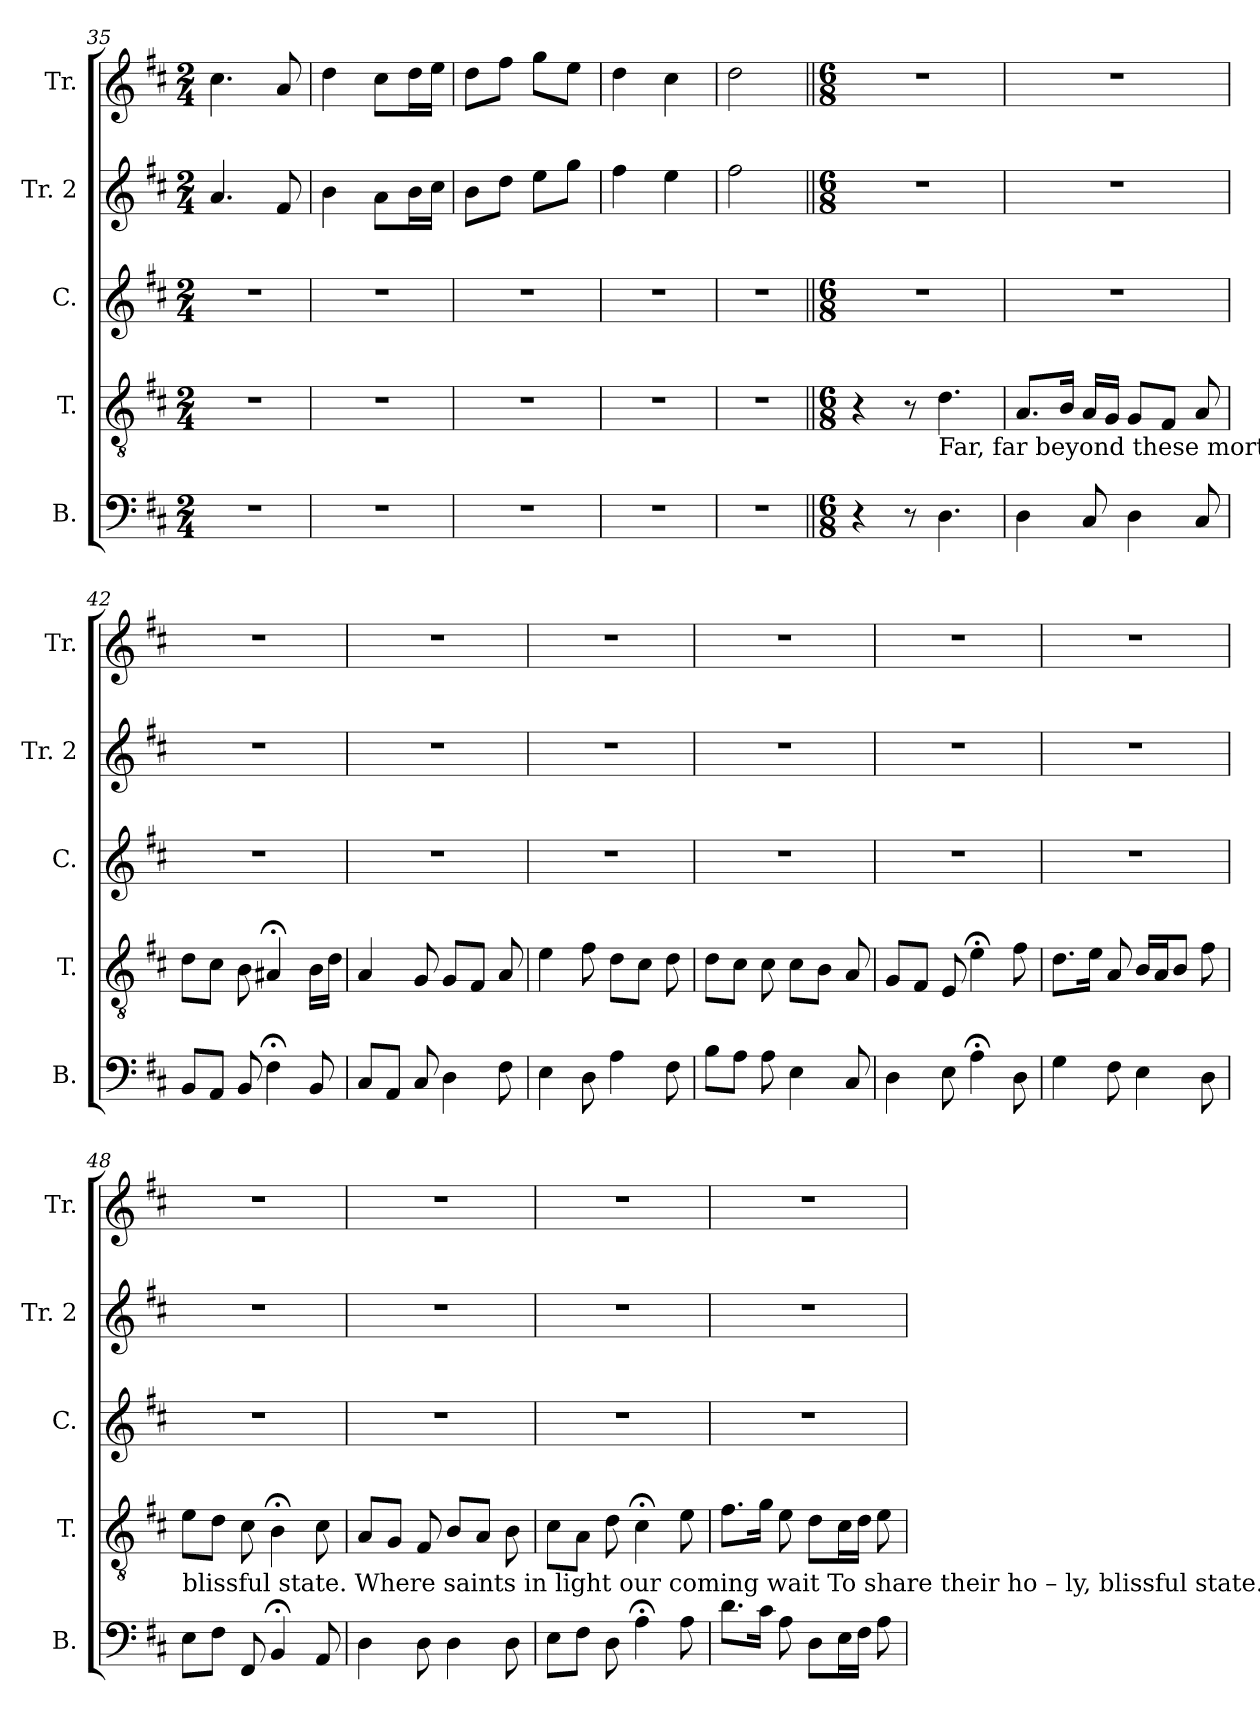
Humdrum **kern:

**kern	**kern	**kern	**kern	**kern
*part5	*part4	*part3	*part2	*part1
*staff5	*staff4	*staff3	*staff2	*staff1
*I"B.	*I"T.	*I"C.	*I"Tr. 2	*I"Tr.
*I'B.	*I'T.	*I'C.	*I'Tr. 2	*I'Tr.
*clefF4	*clefGv2	*clefG2	*clefG2	*clefG2
*k[f#c#]	*k[f#c#]	*k[f#c#]	*k[f#c#]	*k[f#c#]
*M2/4	*M2/4	*M2/4	*M2/4	*M2/4
=35	=35	=35	=35	=35
2r	2r	2r	4.a/	4.cc#\
.	.	.	8f#/	8a/
=36	=36	=36	=36	=36
2r	2r	2r	4b\	4dd\
.	.	.	8a\L	8cc#\L
.	.	.	16b\L	16dd\L
.	.	.	16cc#\JJ	16ee\JJ
=37	=37	=37	=37	=37
2r	2r	2r	8b\L	8dd\L
.	.	.	8dd\J	8ff#\J
.	.	.	8ee\L	8gg\L
.	.	.	8gg\J	8ee\J
=38	=38	=38	=38	=38
2r	2r	2r	4ff#\	4dd\
.	.	.	4ee\	4cc#\
=39	=39	=39	=39	=39
2r	2r	2r	2ff#\	2dd\
!!LO:LB:g=z
=40||	=40||	=40||	=40||	=40||
*M6/8	*M6/8	*M6/8	*M6/8	*M6/8
*	*	*	*	*MM50
4r	4r	2.r	2.r	2.r
8r	8r	.	.	.
!	!LO:TX:b:t=Far,     far   beyond  these mortal  shores,   A  bright   inheritance  is  ours; Where saints in light our coming  wait  To  share  their  ho – ly,	!	!	!
4.D\	4.d\	.	.	.
=41	=41	=41	=41	=41
4D\	8.A/L	2.r	2.r	2.r
.	16B/Jk	.	.	.
8C#/	16A/LL	.	.	.
.	16G/JJ	.	.	.
4D\	8G/L	.	.	.
.	8F#/J	.	.	.
8C#/	8A/	.	.	.
=42	=42	=42	=42	=42
8BB/L	8d\L	2.r	2.r	2.r
8AA/J	8c#\J	.	.	.
8BB/	8B\	.	.	.
4F#;<\	4A#X;</	.	.	.
8BB/	16B\LL	.	.	.
.	16d\JJ	.	.	.
=43	=43	=43	=43	=43
8C#/L	4A/	2.r	2.r	2.r
8AA/J	.	.	.	.
8C#/	8G/	.	.	.
4D\	8G/L	.	.	.
.	8F#/J	.	.	.
8F#\	8A/	.	.	.
=44	=44	=44	=44	=44
4E\	4e\	2.r	2.r	2.r
8D\	8f#\	.	.	.
4A\	8d\L	.	.	.
.	8c#\J	.	.	.
8F#\	8d\	.	.	.
=45	=45	=45	=45	=45
8B\L	8d\L	2.r	2.r	2.r
8A\J	8c#\J	.	.	.
8A\	8c#\	.	.	.
4E\	8c#\L	.	.	.
.	8B\J	.	.	.
8C#/	8A/	.	.	.
=46	=46	=46	=46	=46
4D\	8G/L	2.r	2.r	2.r
.	8F#/J	.	.	.
8E\	8E/	.	.	.
4A;<\	4e;<\	.	.	.
8D\	8f#\	.	.	.
=47	=47	=47	=47	=47
4G\	8.d\L	2.r	2.r	2.r
.	16e\Jk	.	.	.
8F#\	8A/	.	.	.
4E\	16B/LL	.	.	.
.	16A/J	.	.	.
.	8B/J	.	.	.
8D\	8f#\	.	.	.
!!LO:PB:g=z
=48	=48	=48	=48	=48
!	!LO:TX:b:t=blissful state. Where saints in light our coming wait To  share their ho  – ly,   blissful  state.	!	!	!
8E\L	8e\L	2.r	2.r	2.r
8F#\J	8d\J	.	.	.
8FF#/	8c#\	.	.	.
4BB;</	4B;<\	.	.	.
8AA/	8c#\	.	.	.
=49	=49	=49	=49	=49
4D\	8A/L	2.r	2.r	2.r
.	8G/J	.	.	.
8D\	8F#/	.	.	.
4D\	8B/L	.	.	.
.	8A/J	.	.	.
8D\	8B\	.	.	.
=50	=50	=50	=50	=50
8E\L	8c#\L	2.r	2.r	2.r
8F#\J	8A\J	.	.	.
8D\	8d\	.	.	.
4A;<\	4c#;<\	.	.	.
8A\	8e\	.	.	.
=51	=51	=51	=51	=51
8.d\L	8.f#\L	2.r	2.r	2.r
16c#\Jk	16g\Jk	.	.	.
8A\	8e\	.	.	.
8D\L	8d\L	.	.	.
16E\L	16c#\L	.	.	.
16F#\JJ	16d\JJ	.	.	.
8A\	8e\	.	.	.
=	=	=	=	=
*-	*-	*-	*-	*-
